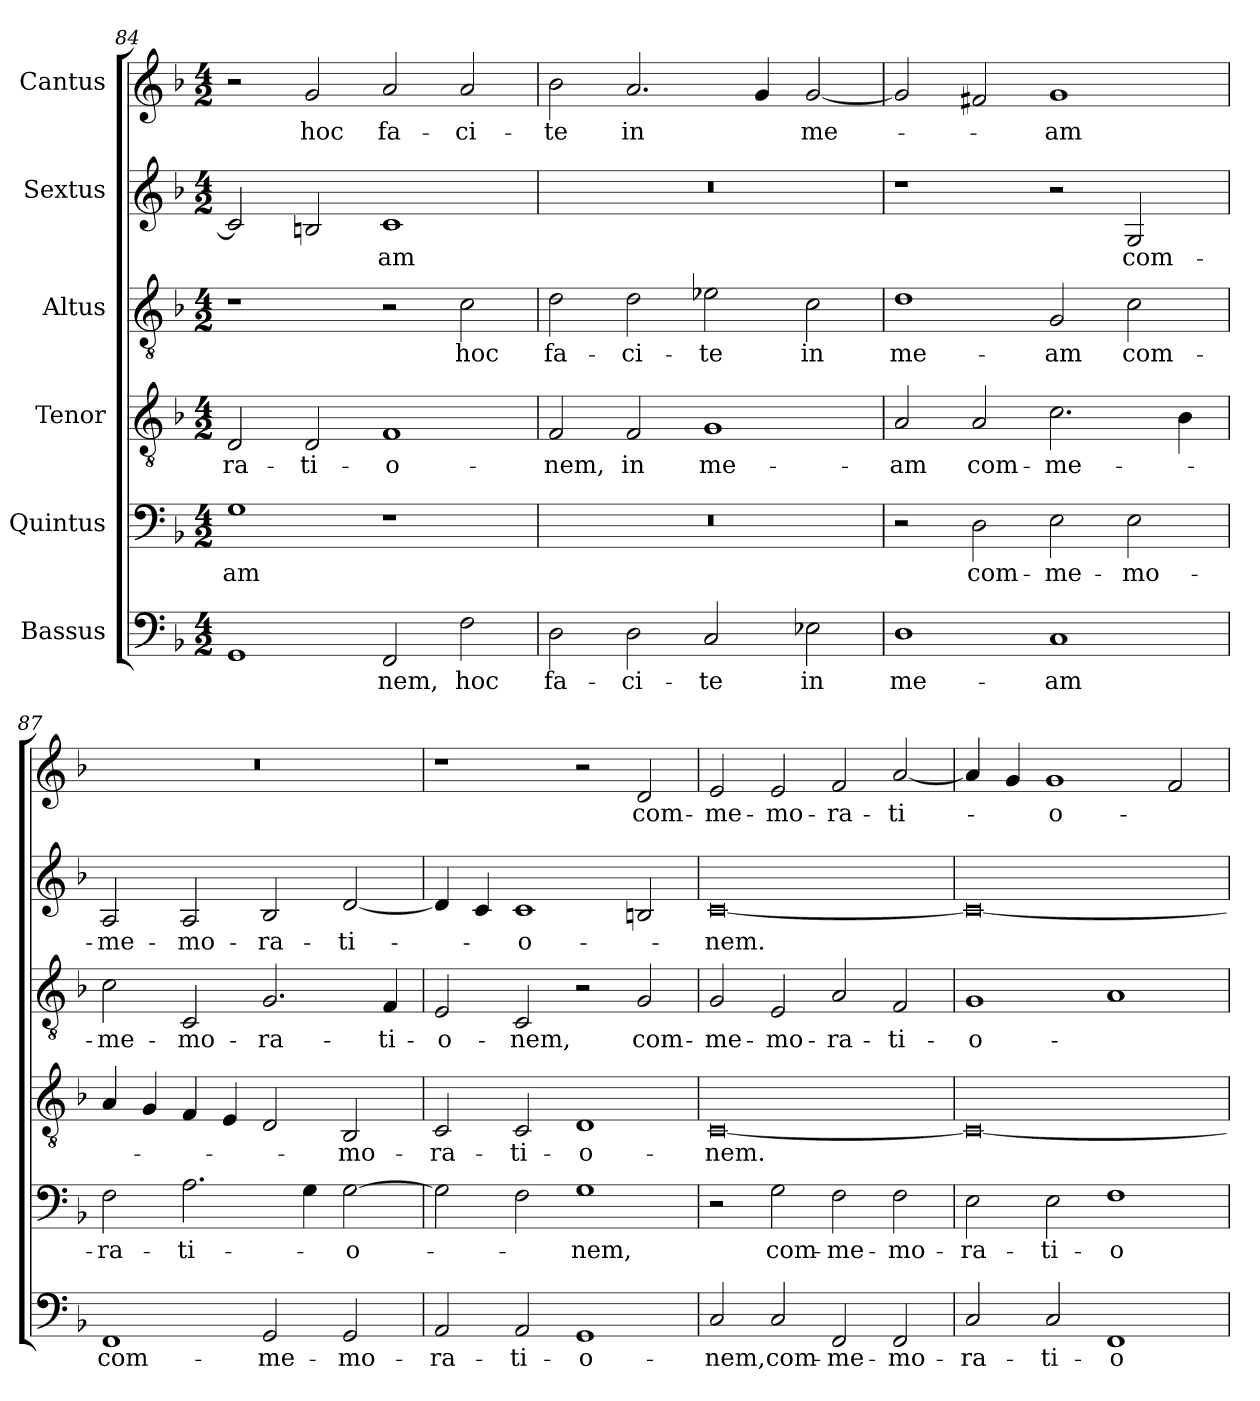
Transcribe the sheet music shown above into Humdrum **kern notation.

**kern	**text	**kern	**text	**kern	**text	**kern	**text	**kern	**text	**kern	**text
*part6	*part6	*part5	*part5	*part4	*part4	*part3	*part3	*part2	*part2	*part1	*part1
*staff6	*staff6	*staff5	*staff5	*staff4	*staff4	*staff3	*staff3	*staff2	*staff2	*staff1	*staff1
*I"Bassus	*	*I"Quintus	*	*I"Tenor	*	*I"Altus	*	*I"Sextus	*	*I"Cantus	*
*clefF4	*	*clefF4	*	*clefGv2	*	*clefGv2	*	*clefG2	*	*clefG2	*
*k[b-]	*	*k[b-]	*	*k[b-]	*	*k[b-]	*	*k[b-]	*	*k[b-]	*
*F:	*	*F:	*	*F:	*	*F:	*	*F:	*	*F:	*
*M4/2	*	*M4/2	*	*M4/2	*	*M4/2	*	*M4/2	*	*M4/2	*
=84	=84	=84	=84	=84	=84	=84	=84	=84	=84	=84	=84
!	!	!	!LO:LY:b	!	!LO:LY:b	!	!	!	!	!	!
1GG	.	1G	-am	2D/	-ra-	1r	.	2c/]	.	2r	.
!	!	!	!	!	!LO:LY:b	!	!	!	!	!	!LO:LY:b
.	.	.	.	2D/	-ti-	.	.	2Bn/	.	2g/	hoc
!	!LO:LY:b	!	!	!	!LO:LY:b	!	!	!	!LO:LY:b	!	!LO:LY:b
2FF/	-nem,	1r	.	1F	-o-	2r	.	1c	-am	2a/	fa-
!	!LO:LY:b	!	!	!	!	!	!LO:LY:b	!	!	!	!LO:LY:b
2F\	hoc	.	.	.	.	2c\	hoc	.	.	2a/	-ci-
=85	=85	=85	=85	=85	=85	=85	=85	=85	=85	=85	=85
!	!LO:LY:b	!	!	!	!LO:LY:b	!	!LO:LY:b	!	!	!	!LO:LY:b
2D\	fa-	0r	.	2F/	-nem,	2d\	fa-	0r	.	2b-\	-te
!	!LO:LY:b	!	!	!	!LO:LY:b	!	!LO:LY:b	!	!	!	!LO:LY:b
2D\	-ci-	.	.	2F/	in	2d\	-ci-	.	.	2.a/	in
!	!LO:LY:b	!	!	!	!LO:LY:b	!	!LO:LY:b	!	!	!	!
2C/	-te	.	.	1G	me-	2e-X\	-te	.	.	.	.
.	.	.	.	.	.	.	.	.	.	4g/	.
!	!LO:LY:b	!	!	!	!	!	!LO:LY:b	!	!	!	!LO:LY:b
2E-X\	in	.	.	.	.	2c\	in	.	.	[2g/	me-
=86	=86	=86	=86	=86	=86	=86	=86	=86	=86	=86	=86
!	!LO:LY:b	!	!	!	!LO:LY:b	!	!LO:LY:b	!	!	!	!
1D	me-	2r	.	2A/	-am	1d	me-	1r	.	2g/]	.
!	!	!	!LO:LY:b	!	!LO:LY:b	!	!	!	!	!	!
.	.	2D\	com-	2A/	com-	.	.	.	.	2f#X/	.
!	!LO:LY:b	!	!LO:LY:b	!	!LO:LY:b	!	!LO:LY:b	!	!	!	!LO:LY:b
1C	-am	2E\	-me-	2.c\	-me-	2G/	-am	2r	.	1g	-am
!	!	!	!LO:LY:b	!	!	!	!LO:LY:b	!	!LO:LY:b	!	!
.	.	2E\	-mo-	.	.	2c\	com-	2G/	com-	.	.
.	.	.	.	4B-\	.	.	.	.	.	.	.
!!LO:LB:g=z
=87	=87	=87	=87	=87	=87	=87	=87	=87	=87	=87	=87
!	!LO:LY:b	!	!LO:LY:b	!	!	!	!LO:LY:b	!	!LO:LY:b	!	!
1FF	com-	2F\	-ra-	4A/	.	2c\	-me-	2A/	-me-	0r	.
.	.	.	.	4G/	.	.	.	.	.	.	.
!	!	!	!LO:LY:b	!	!	!	!LO:LY:b	!	!LO:LY:b	!	!
.	.	2.A\	-ti-	4F/	.	2C/	-mo-	2A/	-mo-	.	.
.	.	.	.	4E/	.	.	.	.	.	.	.
!	!LO:LY:b	!	!	!	!	!	!LO:LY:b	!	!LO:LY:b	!	!
2GG/	-me-	.	.	2D/	.	2.G/	-ra-	2B-/	-ra-	.	.
.	.	4G\	.	.	.	.	.	.	.	.	.
!	!LO:LY:b	!	!LO:LY:b	!	!LO:LY:b	!	!	!	!LO:LY:b	!	!
2GG/	-mo-	[2G\	-o-	2BB-/	-mo-	.	.	[2d/	-ti-	.	.
!	!	!	!	!	!	!	!LO:LY:b	!	!	!	!
.	.	.	.	.	.	4F/	-ti-	.	.	.	.
=88	=88	=88	=88	=88	=88	=88	=88	=88	=88	=88	=88
!	!LO:LY:b	!	!	!	!LO:LY:b	!	!LO:LY:b	!	!	!	!
2AA/	-ra-	2G\]	.	2C/	-ra-	2E/	-o-	4d/]	.	1r	.
.	.	.	.	.	.	.	.	4c/	.	.	.
!	!LO:LY:b	!	!	!	!LO:LY:b	!	!LO:LY:b	!	!LO:LY:b	!	!
2AA/	-ti-	2F\	.	2C/	-ti-	2C/	-nem,	1c	-o-	.	.
!	!LO:LY:b	!	!LO:LY:b	!	!LO:LY:b	!	!	!	!	!	!
1GG	-o-	1G	-nem,	1D	-o-	2r	.	.	.	2r	.
!	!	!	!	!	!	!	!LO:LY:b	!	!	!	!LO:LY:b
.	.	.	.	.	.	2G/	com-	2Bn/	.	2d/	com-
=89	=89	=89	=89	=89	=89	=89	=89	=89	=89	=89	=89
!	!LO:LY:b	!	!	!	!LO:LY:b	!	!LO:LY:b	!	!LO:LY:b	!	!LO:LY:b
2C/	-nem,	2r	.	[0C	-nem.	2G/	-me-	[0c	-nem.	2e/	-me-
!	!LO:LY:b	!	!LO:LY:b	!	!	!	!LO:LY:b	!	!	!	!LO:LY:b
2C/	com-	2G\	com-	.	.	2E/	-mo-	.	.	2e/	-mo-
!	!LO:LY:b	!	!LO:LY:b	!	!	!	!LO:LY:b	!	!	!	!LO:LY:b
2FF/	-me-	2F\	-me-	.	.	2A/	-ra-	.	.	2f/	-ra-
!	!LO:LY:b	!	!LO:LY:b	!	!	!	!LO:LY:b	!	!	!	!LO:LY:b
2FF/	-mo-	2F\	-mo-	.	.	2F/	-ti-	.	.	[2a/	-ti-
=90	=90	=90	=90	=90	=90	=90	=90	=90	=90	=90	=90
!	!LO:LY:b	!	!LO:LY:b	!	!	!	!LO:LY:b	!	!	!	!
2C/	-ra-	2E\	-ra-	0C_	.	1G	-o-	0c_	.	4a/]	.
.	.	.	.	.	.	.	.	.	.	4g/	.
!	!LO:LY:b	!	!LO:LY:b	!	!	!	!	!	!	!	!LO:LY:b
2C/	-ti-	2E\	-ti-	.	.	.	.	.	.	1g	-o-
!	!LO:LY:b	!	!LO:LY:b	!	!	!	!	!	!	!	!
1FF	-o-	1F	-o-	.	.	1A	.	.	.	.	.
.	.	.	.	.	.	.	.	.	.	2f/	.
=	=	=	=	=	=	=	=	=	=	=	=
*-	*-	*-	*-	*-	*-	*-	*-	*-	*-	*-	*-
